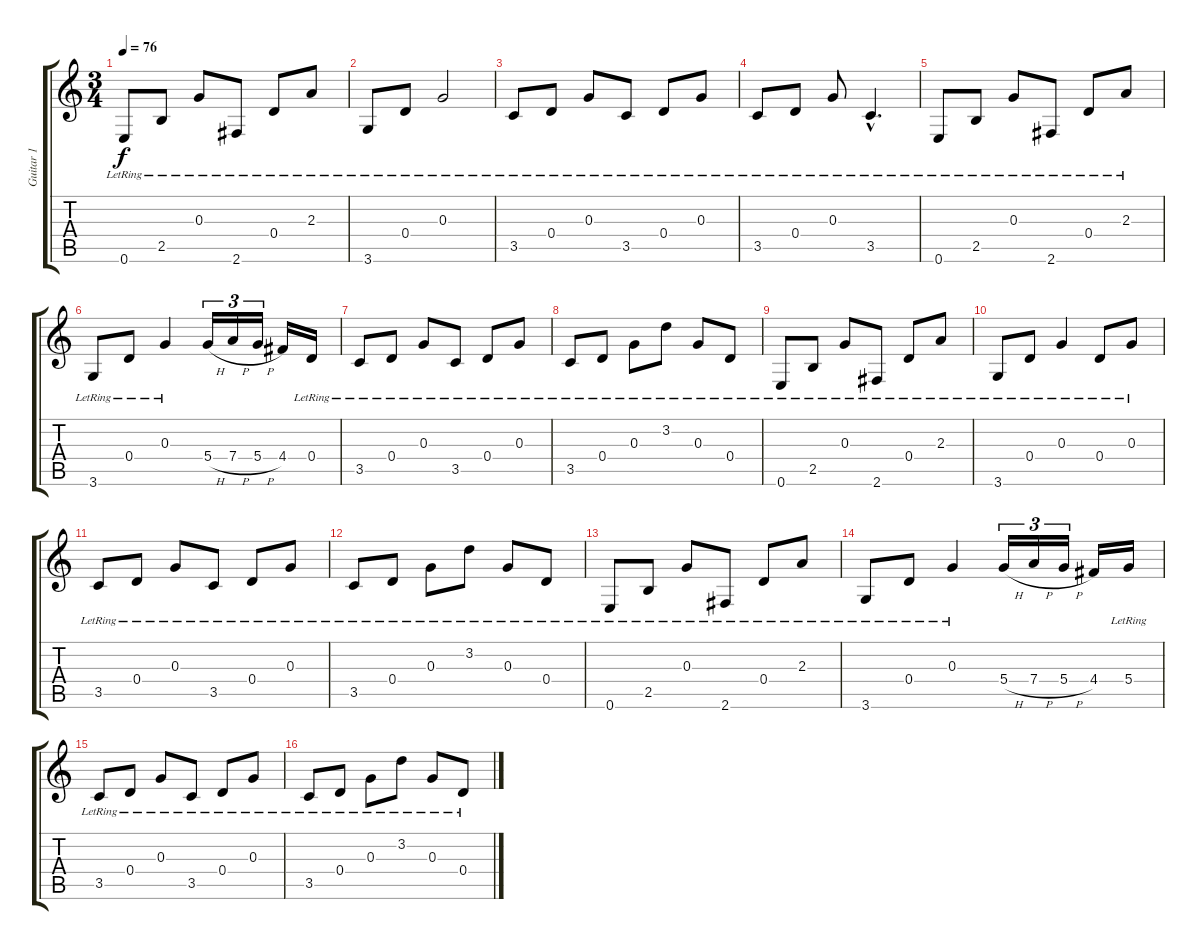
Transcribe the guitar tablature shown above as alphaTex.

\track ("Guitar 1" "Guitar 1") {instrument electricguitarclean}
\staff {score tabs}
\tuning (E4 B3 G3 D3 A2 E2) {hide}
\ts (3 4)
\tempo 76
\clef g2
\ks c
0.6{lr}.8{dy f instrument electricguitarclean} 2.5{lr}.8 0.3{lr}.8 2.6{lr}.8 0.4{lr}.8 2.3{lr}.8 |
3.6{lr}.8 0.4{lr}.8 0.3{lr}.2 |
3.5{lr}.8 0.4{lr}.8 0.3{lr}.8 3.5{lr}.8 0.4{lr}.8 0.3{lr}.8 |
3.5{lr}.8 0.4{lr}.8 0.3{lr}.8 3.5{hac lr}.4{d} |
0.6{lr}.8 2.5{lr}.8 0.3{lr}.8 2.6{lr}.8 0.4{lr}.8 2.3{lr}.8 |
3.6{lr}.8 0.4{lr}.8 0.3{lr}.4 5.4{h}.16{tu (3 2)} 7.4{h}.16{tu (3 2)} 5.4{h}.16{tu (3 2)} 4.4.16 0.4{lr}.16 |
3.5{lr}.8 0.4{lr}.8 0.3{lr}.8 3.5{lr}.8 0.4{lr}.8 0.3{lr}.8 |
3.5{lr}.8 0.4{lr}.8 0.3{lr}.8 3.2{lr}.8 0.3{lr}.8 0.4{lr}.8 |
0.6{lr}.8 2.5{lr}.8 0.3{lr}.8 2.6{lr}.8 0.4{lr}.8 2.3{lr}.8 |
3.6{lr}.8 0.4{lr}.8 0.3{lr}.4 0.4{lr}.8 0.3{lr}.8 |
3.5{lr}.8 0.4{lr}.8 0.3{lr}.8 3.5{lr}.8 0.4{lr}.8 0.3{lr}.8 |
3.5{lr}.8 0.4{lr}.8 0.3{lr}.8 3.2{lr}.8 0.3{lr}.8 0.4{lr}.8 |
0.6{lr}.8 2.5{lr}.8 0.3{lr}.8 2.6{lr}.8 0.4{lr}.8 2.3{lr}.8 |
3.6{lr}.8 0.4{lr}.8 0.3{lr}.4 5.4{h}.16{tu (3 2)} 7.4{h}.16{tu (3 2)} 5.4{h}.16{tu (3 2)} 4.4.16 5.4{lr}.16 |
3.5{lr}.8 0.4{lr}.8 0.3{lr}.8 3.5{lr}.8 0.4{lr}.8 0.3{lr}.8 |
3.5{lr}.8 0.4{lr}.8 0.3{lr}.8 3.2{lr}.8 0.3{lr}.8 0.4{lr}.8
